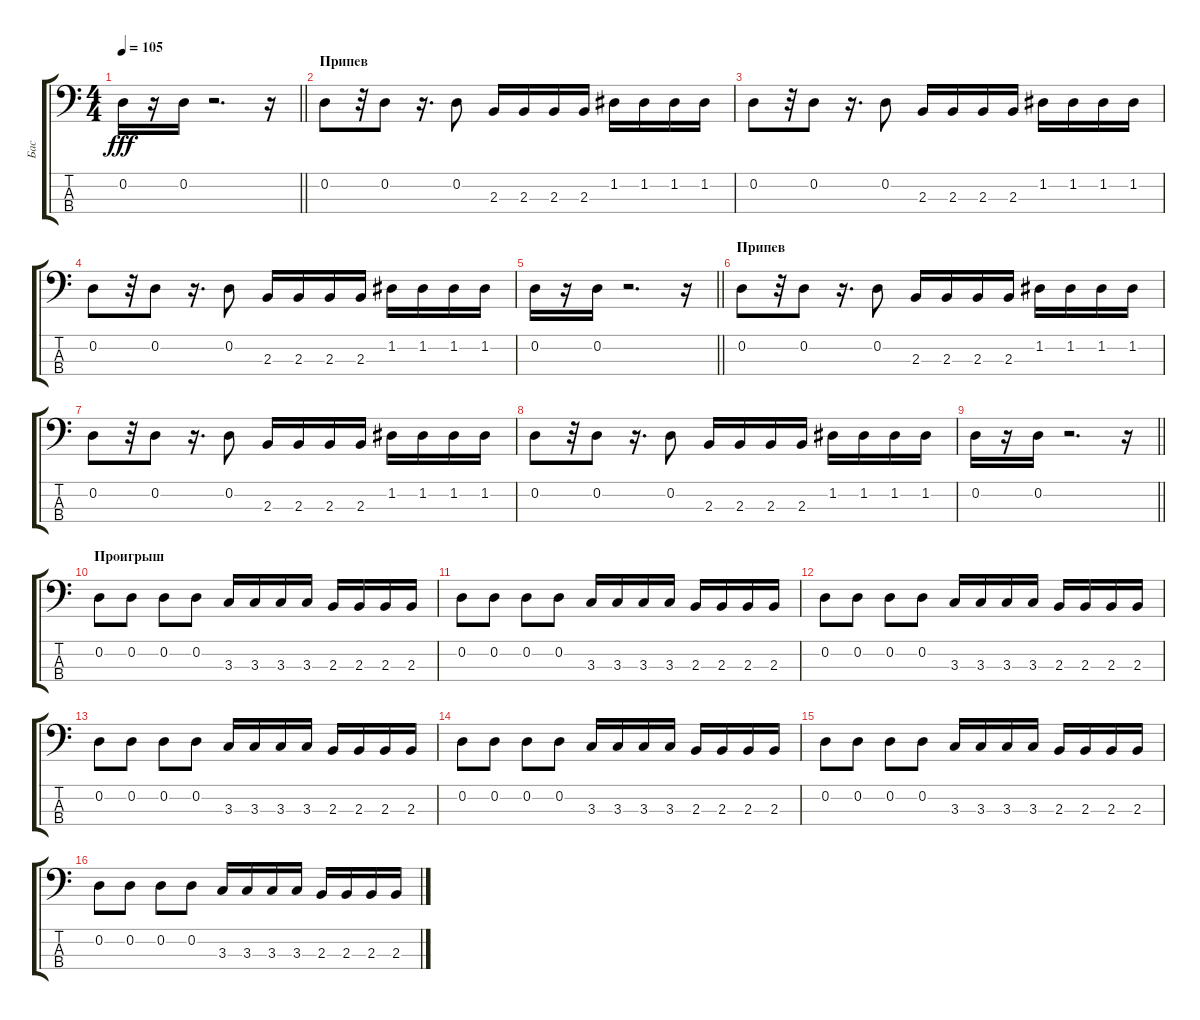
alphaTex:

\track ("Бас" "Бас") {instrument electricbassfinger}
\staff {score tabs}
\tuning (G2 D2 A1 E1) {hide}
\ts (4 4)
\tempo 105
\clef f4
\barLineRight lightlight
\ks c
0.2.16{dy fff} r.16 0.2.16 r.2{d} r.16 |
\section ("" "Припев")
0.2.8 r.32 0.2.8 r.16{d} 0.2.8 2.3.16 2.3.16 2.3.16 2.3.16 1.2.16 1.2.16 1.2.16 1.2.16 |
0.2.8 r.32 0.2.8 r.16{d} 0.2.8 2.3.16 2.3.16 2.3.16 2.3.16 1.2.16 1.2.16 1.2.16 1.2.16 |
0.2.8 r.32 0.2.8 r.16{d} 0.2.8 2.3.16 2.3.16 2.3.16 2.3.16 1.2.16 1.2.16 1.2.16 1.2.16 |
\barLineRight lightlight
0.2.16 r.16 0.2.16 r.2{d} r.16 |
\section ("" "Припев")
0.2.8 r.32 0.2.8 r.16{d} 0.2.8 2.3.16 2.3.16 2.3.16 2.3.16 1.2.16 1.2.16 1.2.16 1.2.16 |
0.2.8 r.32 0.2.8 r.16{d} 0.2.8 2.3.16 2.3.16 2.3.16 2.3.16 1.2.16 1.2.16 1.2.16 1.2.16 |
0.2.8 r.32 0.2.8 r.16{d} 0.2.8 2.3.16 2.3.16 2.3.16 2.3.16 1.2.16 1.2.16 1.2.16 1.2.16 |
\barLineRight lightlight
0.2.16 r.16 0.2.16 r.2{d} r.16 |
\section ("" "Проигрыш")
0.2.8 0.2.8 0.2.8 0.2.8 3.3.16 3.3.16 3.3.16 3.3.16 2.3.16 2.3.16 2.3.16 2.3.16 |
0.2.8 0.2.8 0.2.8 0.2.8 3.3.16 3.3.16 3.3.16 3.3.16 2.3.16 2.3.16 2.3.16 2.3.16 |
0.2.8 0.2.8 0.2.8 0.2.8 3.3.16 3.3.16 3.3.16 3.3.16 2.3.16 2.3.16 2.3.16 2.3.16 |
0.2.8 0.2.8 0.2.8 0.2.8 3.3.16 3.3.16 3.3.16 3.3.16 2.3.16 2.3.16 2.3.16 2.3.16 |
0.2.8 0.2.8 0.2.8 0.2.8 3.3.16 3.3.16 3.3.16 3.3.16 2.3.16 2.3.16 2.3.16 2.3.16 |
0.2.8 0.2.8 0.2.8 0.2.8 3.3.16 3.3.16 3.3.16 3.3.16 2.3.16 2.3.16 2.3.16 2.3.16 |
0.2.8 0.2.8 0.2.8 0.2.8 3.3.16 3.3.16 3.3.16 3.3.16 2.3.16 2.3.16 2.3.16 2.3.16
